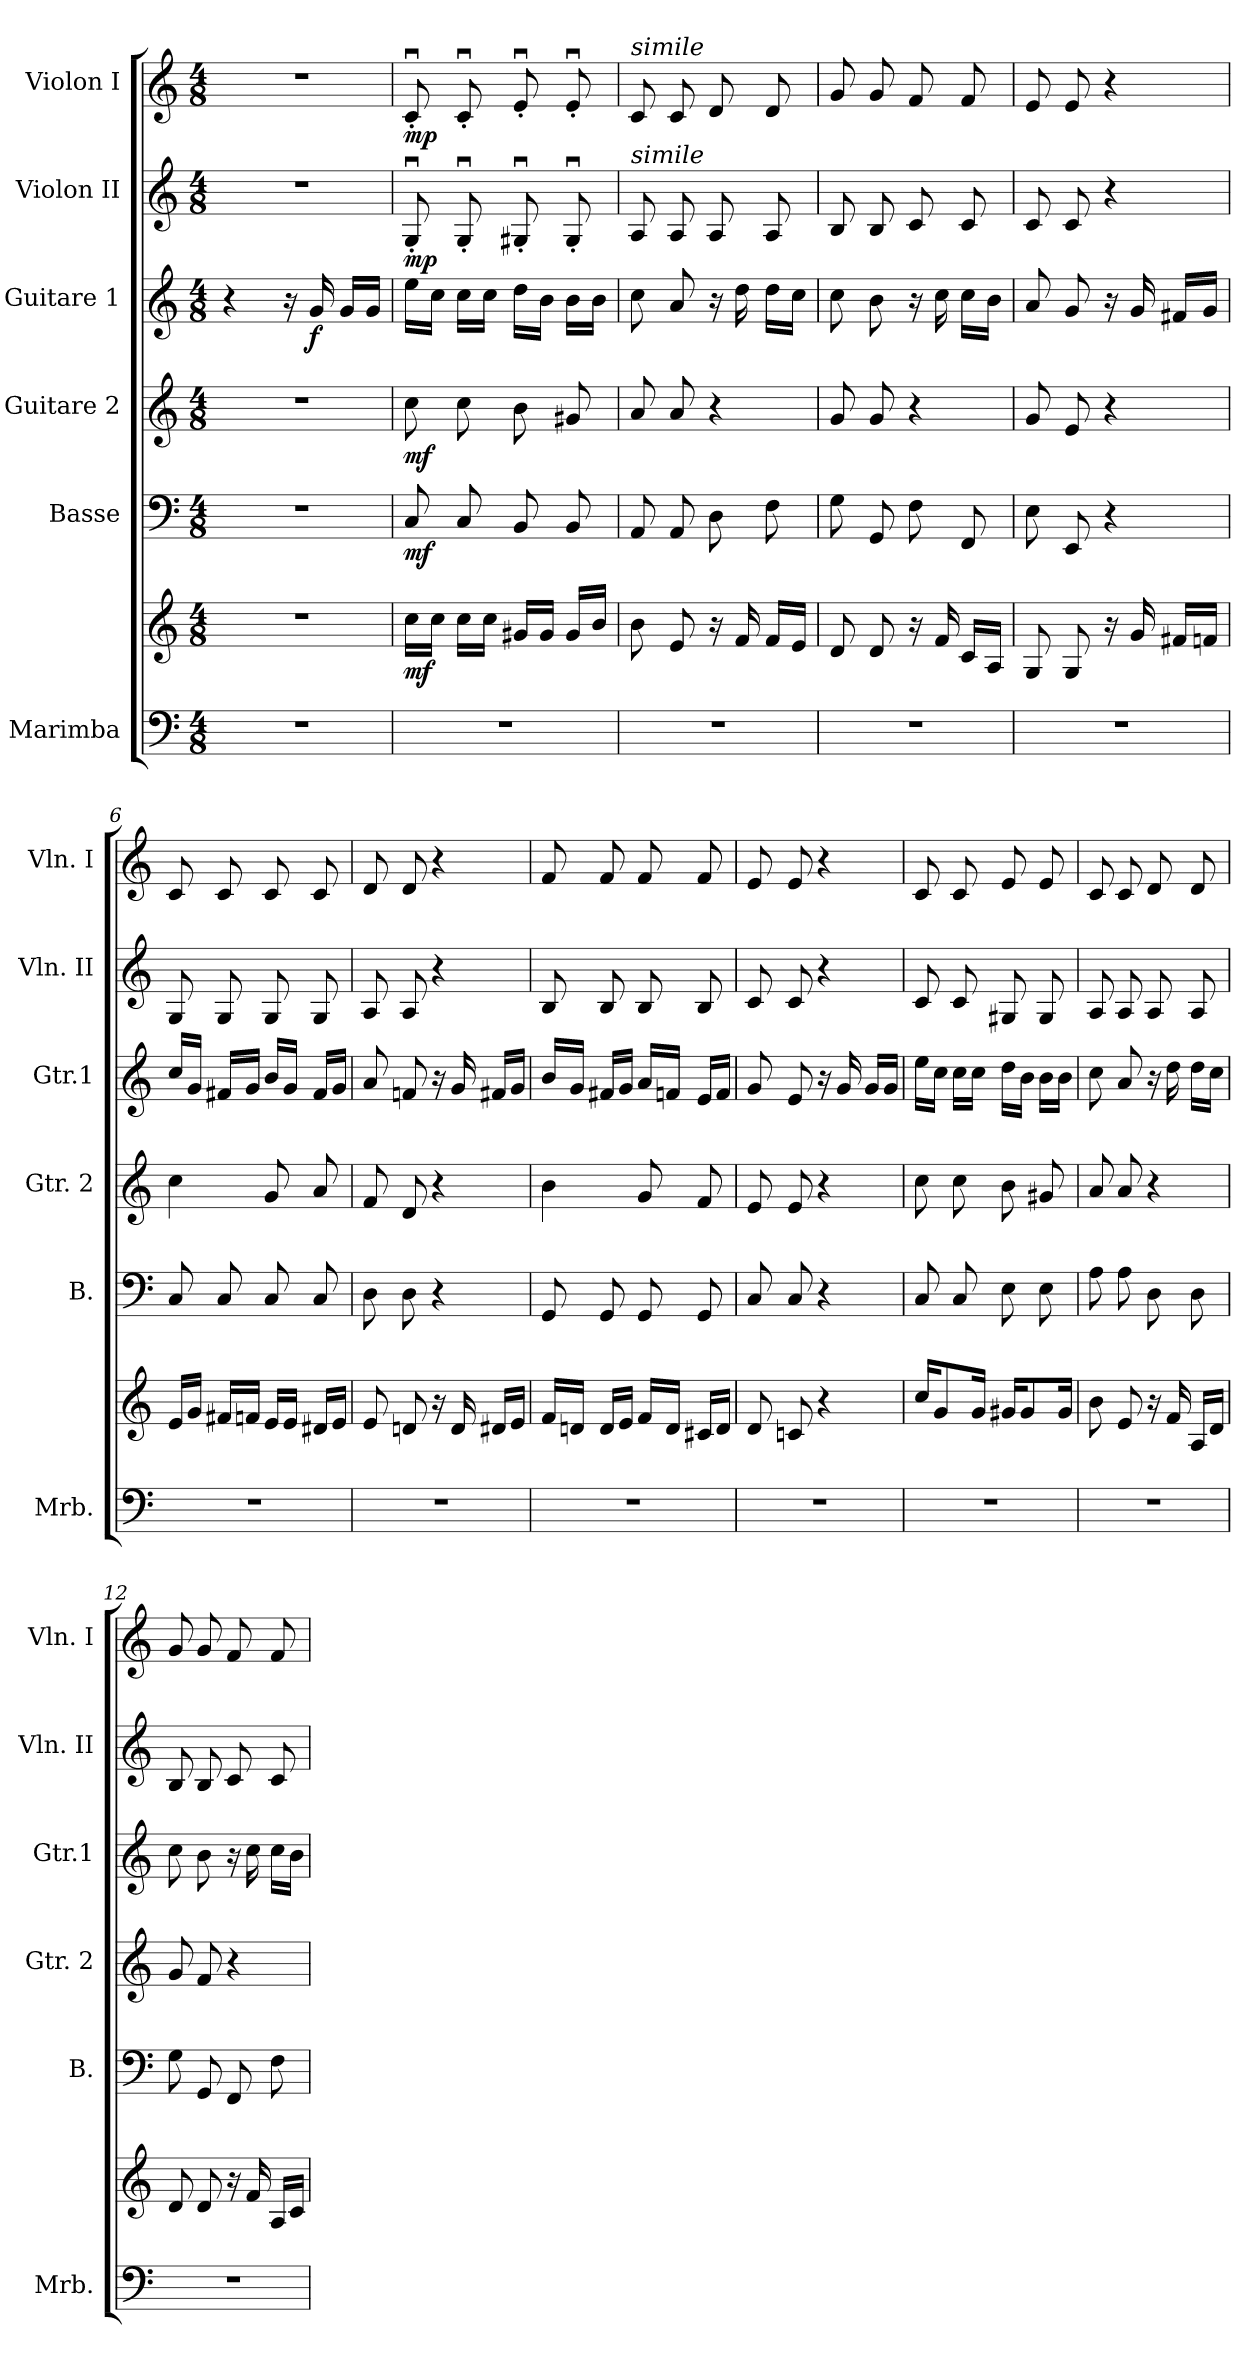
**kern	**kern	**dynam	**kern	**dynam	**kern	**dynam	**kern	**dynam	**kern	**dynam	**kern	**dynam
*part6	*part6	*part6	*part5	*part5	*part4	*part4	*part3	*part3	*part2	*part2	*part1	*part1
*staff7	*staff6	*staff6/7	*staff5	*staff5	*staff4	*staff4	*staff3	*staff3	*staff2	*staff2	*staff1	*staff1
*I"Marimba	*	*	*I"Basse	*	*I"Guitare 2	*	*I"Guitare 1	*	*I"Violon II	*	*I"Violon I	*
*I'Mrb.	*	*	*I'B.	*	*I'Gtr. 2	*	*I'Gtr.1	*	*I'Vln. II	*	*I'Vln. I	*
*clefF4	*clefG2	*	*clefF4	*	*clefG2	*	*clefG2	*	*clefG2	*	*clefG2	*
*	*	*	*ITrd7c12	*	*ITrd7c12	*	*ITrd7c12	*	*	*	*	*
*k[]	*k[]	*	*k[]	*	*k[]	*	*k[]	*	*k[]	*	*k[]	*
*C:	*C:	*	*C:	*	*C:	*	*C:	*	*C:	*	*C:	*
*M4/8	*M4/8	*	*M4/8	*	*M4/8	*	*M4/8	*	*M4/8	*	*M4/8	*
=1	=1	=1	=1	=1	=1	=1	=1	=1	=1	=1	=1	=1
2r	2r	.	2r	.	2r	.	4r	.	2r	.	2r	.
.	.	.	.	.	.	.	16r	.	.	.	.	.
!	!	!	!	!	!	!	!	!LO:DY:b	!	!	!	!
.	.	.	.	.	.	.	16G/	f	.	.	.	.
.	.	.	.	.	.	.	16G/LL	.	.	.	.	.
.	.	.	.	.	.	.	16G/JJ	.	.	.	.	.
=2	=2	=2	=2	=2	=2	=2	=2	=2	=2	=2	=2	=2
!	!	!LO:DY:b	!	!LO:DY:b	!	!LO:DY:b	!	!	!	!LO:DY:b	!	!LO:DY:b
2r	16cc\LL	mf	8CC/	mf	8c\	mf	16e\LL	.	8Gu>'</	mp	8cu>'</	mp
.	16cc\JJ	.	.	.	.	.	16c\JJ	.	.	.	.	.
.	16cc\LL	.	8CC/	.	8c\	.	16c\LL	.	8Gu>'</	.	8cu>'</	.
.	16cc\JJ	.	.	.	.	.	16c\JJ	.	.	.	.	.
.	16g#X/LL	.	8BBB/	.	8B\	.	16d\LL	.	8G#Xu>'</	.	8eu>'</	.
.	16g#/JJ	.	.	.	.	.	16B\JJ	.	.	.	.	.
.	16g#/LL	.	8BBB/	.	8G#X/	.	16B\LL	.	8G#u>'</	.	8eu>'</	.
.	16b/JJ	.	.	.	.	.	16B\JJ	.	.	.	.	.
=3	=3	=3	=3	=3	=3	=3	=3	=3	=3	=3	=3	=3
!	!	!	!	!	!	!	!	!	!	!	!LO:TX:a:i:t=simile	!
!	!	!	!	!	!	!	!	!	!LO:TX:a:i:t=simile	!	!	!
2r	8b\	.	8AAA/	.	8A/	.	8c\	.	8A/	.	8c/	.
.	8e/	.	8AAA/	.	8A/	.	8A/	.	8A/	.	8c/	.
.	16r	.	8DD\	.	4r	.	16r	.	8A/	.	8d/	.
.	16f/	.	.	.	.	.	16d\	.	.	.	.	.
.	16f/LL	.	8FF\	.	.	.	16d\LL	.	8A/	.	8d/	.
.	16e/JJ	.	.	.	.	.	16c\JJ	.	.	.	.	.
=4	=4	=4	=4	=4	=4	=4	=4	=4	=4	=4	=4	=4
2r	8d/	.	8GG\	.	8G/	.	8c\	.	8B/	.	8g/	.
.	8d/	.	8GGG/	.	8G/	.	8B\	.	8B/	.	8g/	.
.	16r	.	8FF\	.	4r	.	16r	.	8c/	.	8f/	.
.	16f/	.	.	.	.	.	16c\	.	.	.	.	.
.	16c/LL	.	8FFF/	.	.	.	16c\LL	.	8c/	.	8f/	.
.	16A/JJ	.	.	.	.	.	16B\JJ	.	.	.	.	.
!!LO:PB:g=z
=5	=5	=5	=5	=5	=5	=5	=5	=5	=5	=5	=5	=5
2r	8G/	.	8EE\	.	8G/	.	8A/	.	8c/	.	8e/	.
.	8G/	.	8EEE/	.	8E/	.	8G/	.	8c/	.	8e/	.
.	16r	.	4r	.	4r	.	16r	.	4r	.	4r	.
.	16g/	.	.	.	.	.	16G/	.	.	.	.	.
.	16f#X/LL	.	.	.	.	.	16F#X/LL	.	.	.	.	.
.	16fn/JJ	.	.	.	.	.	16G/JJ	.	.	.	.	.
=6	=6	=6	=6	=6	=6	=6	=6	=6	=6	=6	=6	=6
2r	16e/LL	.	8CC/	.	4c\	.	16c/LL	.	8G/	.	8c/	.
.	16g/JJ	.	.	.	.	.	16G/JJ	.	.	.	.	.
.	16f#X/LL	.	8CC/	.	.	.	16F#X/LL	.	8G/	.	8c/	.
.	16fn/JJ	.	.	.	.	.	16G/JJ	.	.	.	.	.
.	16e/LL	.	8CC/	.	8G/	.	16B/LL	.	8G/	.	8c/	.
.	16e/JJ	.	.	.	.	.	16G/JJ	.	.	.	.	.
.	16d#X/LL	.	8CC/	.	8A/	.	16F#/LL	.	8G/	.	8c/	.
.	16e/JJ	.	.	.	.	.	16G/JJ	.	.	.	.	.
=7	=7	=7	=7	=7	=7	=7	=7	=7	=7	=7	=7	=7
2r	8e/	.	8DD\	.	8F/	.	8A/	.	8A/	.	8d/	.
.	8dn/	.	8DD\	.	8D/	.	8Fn/	.	8A/	.	8d/	.
.	16r	.	4r	.	4r	.	16r	.	4r	.	4r	.
.	16d/	.	.	.	.	.	16G/	.	.	.	.	.
.	16d#X/LL	.	.	.	.	.	16F#X/LL	.	.	.	.	.
.	16e/JJ	.	.	.	.	.	16G/JJ	.	.	.	.	.
=8	=8	=8	=8	=8	=8	=8	=8	=8	=8	=8	=8	=8
2r	16f/LL	.	8GGG/	.	4B\	.	16B/LL	.	8B/	.	8f/	.
.	16dn/JJ	.	.	.	.	.	16G/JJ	.	.	.	.	.
.	16d/LL	.	8GGG/	.	.	.	16F#X/LL	.	8B/	.	8f/	.
.	16e/JJ	.	.	.	.	.	16G/JJ	.	.	.	.	.
.	16f/LL	.	8GGG/	.	8G/	.	16A/LL	.	8B/	.	8f/	.
.	16d/JJ	.	.	.	.	.	16Fn/JJ	.	.	.	.	.
.	16c#X/LL	.	8GGG/	.	8F/	.	16E/LL	.	8B/	.	8f/	.
.	16d/JJ	.	.	.	.	.	16F/JJ	.	.	.	.	.
!!LO:PB:g=z
=9	=9	=9	=9	=9	=9	=9	=9	=9	=9	=9	=9	=9
2r	8d/	.	8CC/	.	8E/	.	8G/	.	8c/	.	8e/	.
.	8cn/	.	8CC/	.	8E/	.	8E/	.	8c/	.	8e/	.
.	4r	.	4r	.	4r	.	16r	.	4r	.	4r	.
.	.	.	.	.	.	.	16G/	.	.	.	.	.
.	.	.	.	.	.	.	16G/LL	.	.	.	.	.
.	.	.	.	.	.	.	16G/JJ	.	.	.	.	.
=10	=10	=10	=10	=10	=10	=10	=10	=10	=10	=10	=10	=10
2r	16cc/KL	.	8CC/	.	8c\	.	16e\LL	.	8c/	.	8c/	.
.	8g/	.	.	.	.	.	16c\JJ	.	.	.	.	.
.	.	.	8CC/	.	8c\	.	16c\LL	.	8c/	.	8c/	.
.	16g/Jk	.	.	.	.	.	16c\JJ	.	.	.	.	.
.	16g#X/KL	.	8EE\	.	8B\	.	16d\LL	.	8G#X/	.	8e/	.
.	8g#/	.	.	.	.	.	16B\JJ	.	.	.	.	.
.	.	.	8EE\	.	8G#X/	.	16B\LL	.	8G#/	.	8e/	.
.	16g#/Jk	.	.	.	.	.	16B\JJ	.	.	.	.	.
=11	=11	=11	=11	=11	=11	=11	=11	=11	=11	=11	=11	=11
2r	8b\	.	8AA\	.	8A/	.	8c\	.	8A/	.	8c/	.
.	8e/	.	8AA\	.	8A/	.	8A/	.	8A/	.	8c/	.
.	16r	.	8DD\	.	4r	.	16r	.	8A/	.	8d/	.
.	16f/	.	.	.	.	.	16d\	.	.	.	.	.
.	16A/LL	.	8DD\	.	.	.	16d\LL	.	8A/	.	8d/	.
.	16d/JJ	.	.	.	.	.	16c\JJ	.	.	.	.	.
=12	=12	=12	=12	=12	=12	=12	=12	=12	=12	=12	=12	=12
2r	8d/	.	8GG\	.	8G/	.	8c\	.	8B/	.	8g/	.
.	8d/	.	8GGG/	.	8F/	.	8B\	.	8B/	.	8g/	.
.	16r	.	8FFF/	.	4r	.	16r	.	8c/	.	8f/	.
.	16f/	.	.	.	.	.	16c\	.	.	.	.	.
.	16A/LL	.	8FF\	.	.	.	16c\LL	.	8c/	.	8f/	.
.	16c/JJ	.	.	.	.	.	16B\JJ	.	.	.	.	.
=	=	=	=	=	=	=	=	=	=	=	=	=
*-	*-	*-	*-	*-	*-	*-	*-	*-	*-	*-	*-	*-
